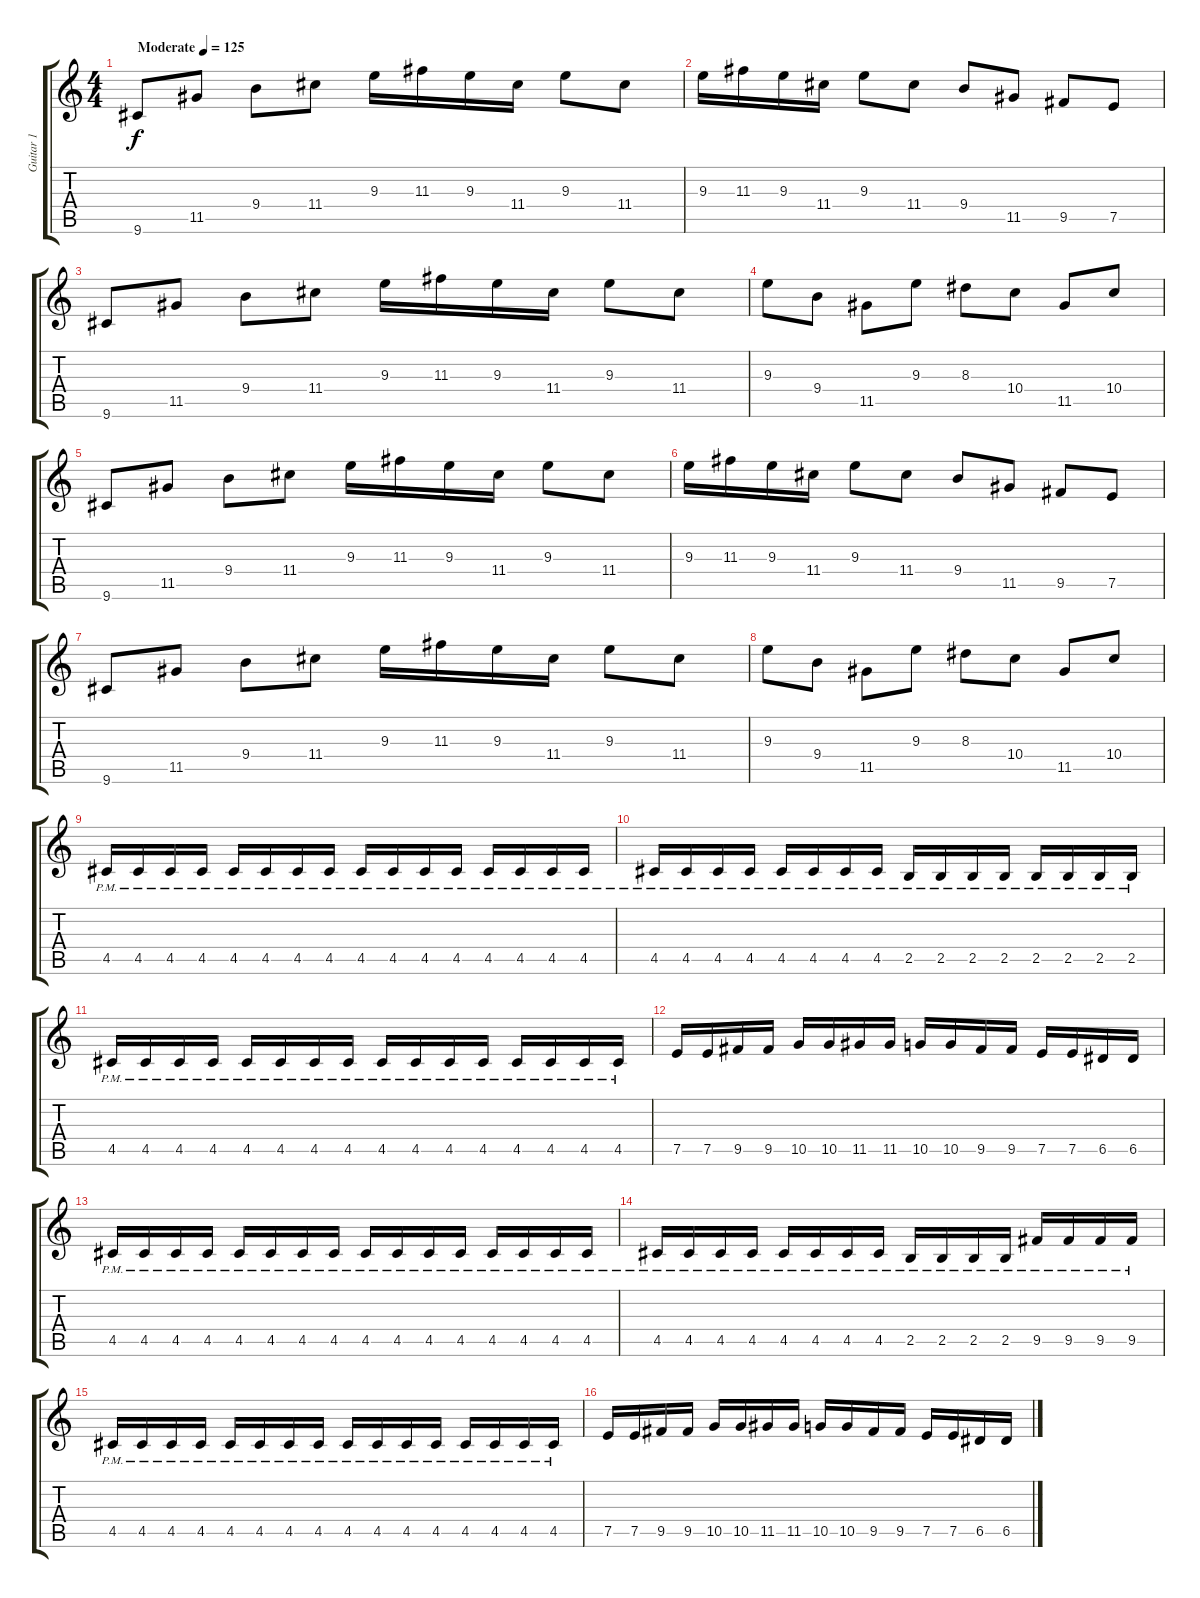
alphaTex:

\track ("Guitar 1" "Guitar 1") {instrument overdrivenguitar}
\staff {score tabs}
\tuning (E4 B3 G3 D3 A2 E2) {hide}
\ts (4 4)
\tempo (125 "Moderate")
\clef g2
\ks c
9.6.8{dy f instrument overdrivenguitar} 11.5.8 9.4.8 11.4.8 9.3.16 11.3.16 9.3.16 11.4.16 9.3.8 11.4.8 |
9.3.16 11.3.16 9.3.16 11.4.16 9.3.8 11.4.8 9.4.8 11.5.8 9.5.8 7.5.8 |
9.6.8 11.5.8 9.4.8 11.4.8 9.3.16 11.3.16 9.3.16 11.4.16 9.3.8 11.4.8 |
9.3.8 9.4.8 11.5.8 9.3.8 8.3.8 10.4.8 11.5.8 10.4.8 |
9.6.8 11.5.8 9.4.8 11.4.8 9.3.16 11.3.16 9.3.16 11.4.16 9.3.8 11.4.8 |
9.3.16 11.3.16 9.3.16 11.4.16 9.3.8 11.4.8 9.4.8 11.5.8 9.5.8 7.5.8 |
9.6.8 11.5.8 9.4.8 11.4.8 9.3.16 11.3.16 9.3.16 11.4.16 9.3.8 11.4.8 |
9.3.8 9.4.8 11.5.8 9.3.8 8.3.8 10.4.8 11.5.8 10.4.8 |
4.5{pm}.16 4.5{pm}.16 4.5{pm}.16 4.5{pm}.16 4.5{pm}.16 4.5{pm}.16 4.5{pm}.16 4.5{pm}.16 4.5{pm}.16 4.5{pm}.16 4.5{pm}.16 4.5{pm}.16 4.5{pm}.16 4.5{pm}.16 4.5{pm}.16 4.5{pm}.16 |
4.5{pm}.16 4.5{pm}.16 4.5{pm}.16 4.5{pm}.16 4.5{pm}.16 4.5{pm}.16 4.5{pm}.16 4.5{pm}.16 2.5{pm}.16 2.5{pm}.16 2.5{pm}.16 2.5{pm}.16 2.5{pm}.16 2.5{pm}.16 2.5{pm}.16 2.5{pm}.16 |
4.5{pm}.16 4.5{pm}.16 4.5{pm}.16 4.5{pm}.16 4.5{pm}.16 4.5{pm}.16 4.5{pm}.16 4.5{pm}.16 4.5{pm}.16 4.5{pm}.16 4.5{pm}.16 4.5{pm}.16 4.5{pm}.16 4.5{pm}.16 4.5{pm}.16 4.5{pm}.16 |
7.5.16 7.5.16 9.5.16 9.5.16 10.5.16 10.5.16 11.5.16 11.5.16 10.5.16 10.5.16 9.5.16 9.5.16 7.5.16 7.5.16 6.5.16 6.5.16 |
4.5{pm}.16 4.5{pm}.16 4.5{pm}.16 4.5{pm}.16 4.5{pm}.16 4.5{pm}.16 4.5{pm}.16 4.5{pm}.16 4.5{pm}.16 4.5{pm}.16 4.5{pm}.16 4.5{pm}.16 4.5{pm}.16 4.5{pm}.16 4.5{pm}.16 4.5{pm}.16 |
4.5{pm}.16 4.5{pm}.16 4.5{pm}.16 4.5{pm}.16 4.5{pm}.16 4.5{pm}.16 4.5{pm}.16 4.5{pm}.16 2.5{pm}.16 2.5{pm}.16 2.5{pm}.16 2.5{pm}.16 9.5{pm}.16 9.5{pm}.16 9.5{pm}.16 9.5{pm}.16 |
4.5{pm}.16 4.5{pm}.16 4.5{pm}.16 4.5{pm}.16 4.5{pm}.16 4.5{pm}.16 4.5{pm}.16 4.5{pm}.16 4.5{pm}.16 4.5{pm}.16 4.5{pm}.16 4.5{pm}.16 4.5{pm}.16 4.5{pm}.16 4.5{pm}.16 4.5{pm}.16 |
7.5.16 7.5.16 9.5.16 9.5.16 10.5.16 10.5.16 11.5.16 11.5.16 10.5.16 10.5.16 9.5.16 9.5.16 7.5.16 7.5.16 6.5.16 6.5.16
